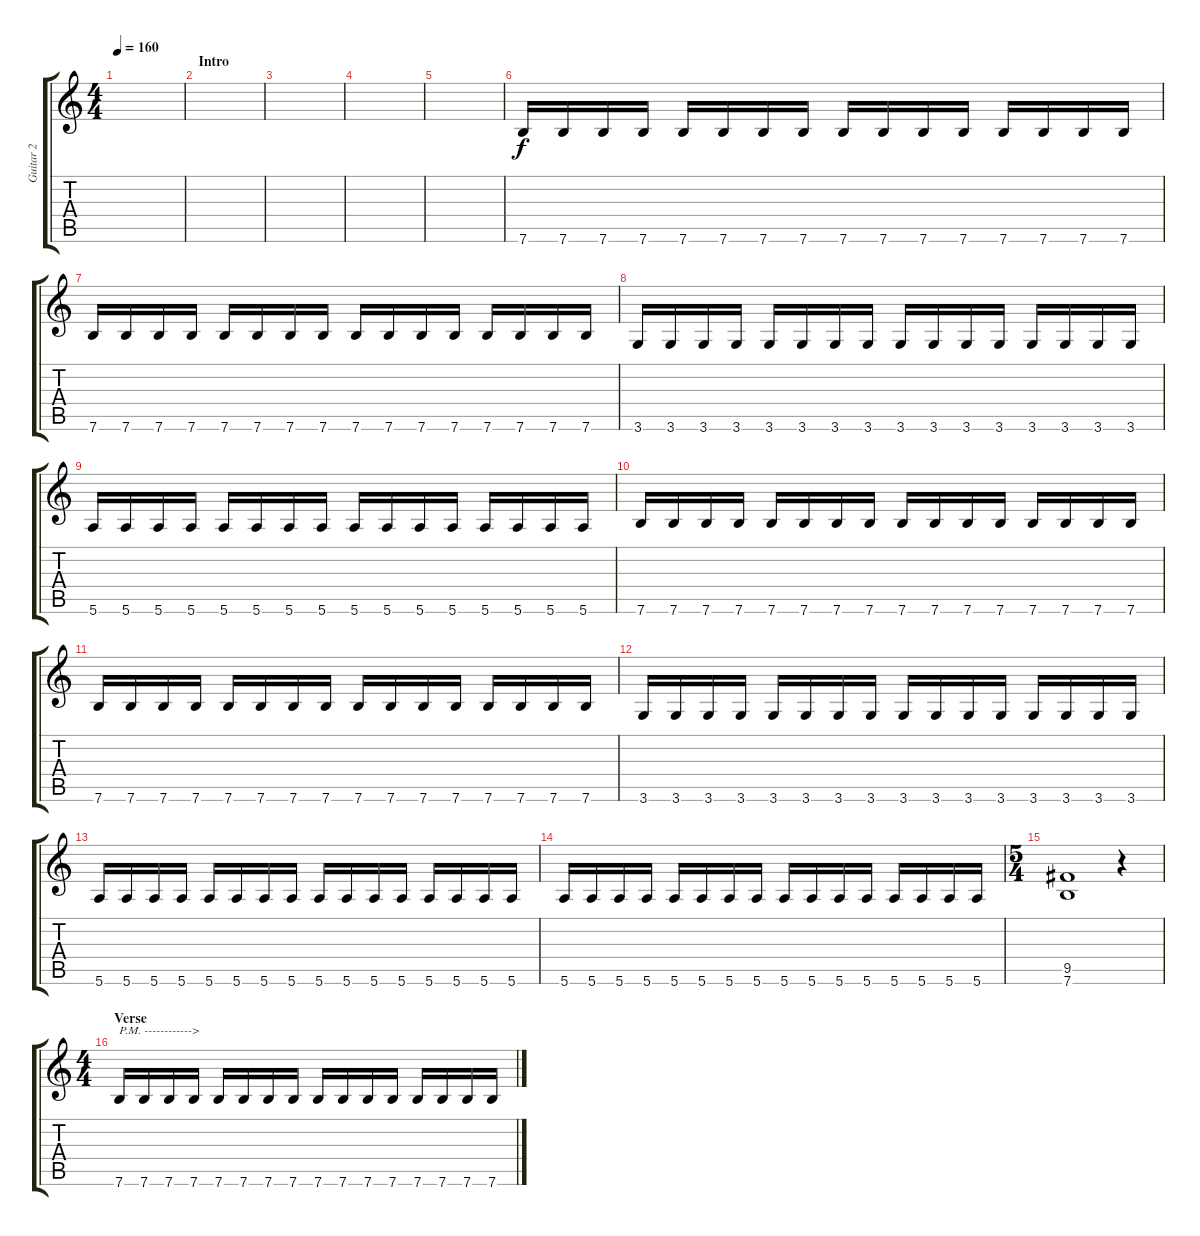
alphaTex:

\track ("Guitar 2" "Guitar 2") {instrument distortionguitar}
\staff {score tabs}
\tuning (E4 B3 G3 D3 A2 E2) {hide}
\ts (4 4)
\tempo 160
\clef g2
\ks c
|
\section ("" "Intro")
|
|
|
|
7.6.16 7.6.16 7.6.16 7.6.16 7.6.16 7.6.16 7.6.16 7.6.16 7.6.16 7.6.16 7.6.16 7.6.16 7.6.16 7.6.16 7.6.16 7.6.16 |
7.6.16 7.6.16 7.6.16 7.6.16 7.6.16 7.6.16 7.6.16 7.6.16 7.6.16 7.6.16 7.6.16 7.6.16 7.6.16 7.6.16 7.6.16 7.6.16 |
3.6.16 3.6.16 3.6.16 3.6.16 3.6.16 3.6.16 3.6.16 3.6.16 3.6.16 3.6.16 3.6.16 3.6.16 3.6.16 3.6.16 3.6.16 3.6.16 |
5.6.16 5.6.16 5.6.16 5.6.16 5.6.16 5.6.16 5.6.16 5.6.16 5.6.16 5.6.16 5.6.16 5.6.16 5.6.16 5.6.16 5.6.16 5.6.16 |
7.6.16 7.6.16 7.6.16 7.6.16 7.6.16 7.6.16 7.6.16 7.6.16 7.6.16 7.6.16 7.6.16 7.6.16 7.6.16 7.6.16 7.6.16 7.6.16 |
7.6.16 7.6.16 7.6.16 7.6.16 7.6.16 7.6.16 7.6.16 7.6.16 7.6.16 7.6.16 7.6.16 7.6.16 7.6.16 7.6.16 7.6.16 7.6.16 |
3.6.16 3.6.16 3.6.16 3.6.16 3.6.16 3.6.16 3.6.16 3.6.16 3.6.16 3.6.16 3.6.16 3.6.16 3.6.16 3.6.16 3.6.16 3.6.16 |
5.6.16 5.6.16 5.6.16 5.6.16 5.6.16 5.6.16 5.6.16 5.6.16 5.6.16 5.6.16 5.6.16 5.6.16 5.6.16 5.6.16 5.6.16 5.6.16 |
5.6.16 5.6.16 5.6.16 5.6.16 5.6.16 5.6.16 5.6.16 5.6.16 5.6.16 5.6.16 5.6.16 5.6.16 5.6.16 5.6.16 5.6.16 5.6.16 |
\ts (5 4)
(9.5 7.6).1 r.4 |
\ts (4 4)
\section ("" "Verse")
7.6.16{txt "P.M. ------------>" volume 8 balance 5} 7.6.16 7.6.16 7.6.16 7.6.16 7.6.16 7.6.16 7.6.16 7.6.16 7.6.16 7.6.16 7.6.16 7.6.16 7.6.16 7.6.16 7.6.16
